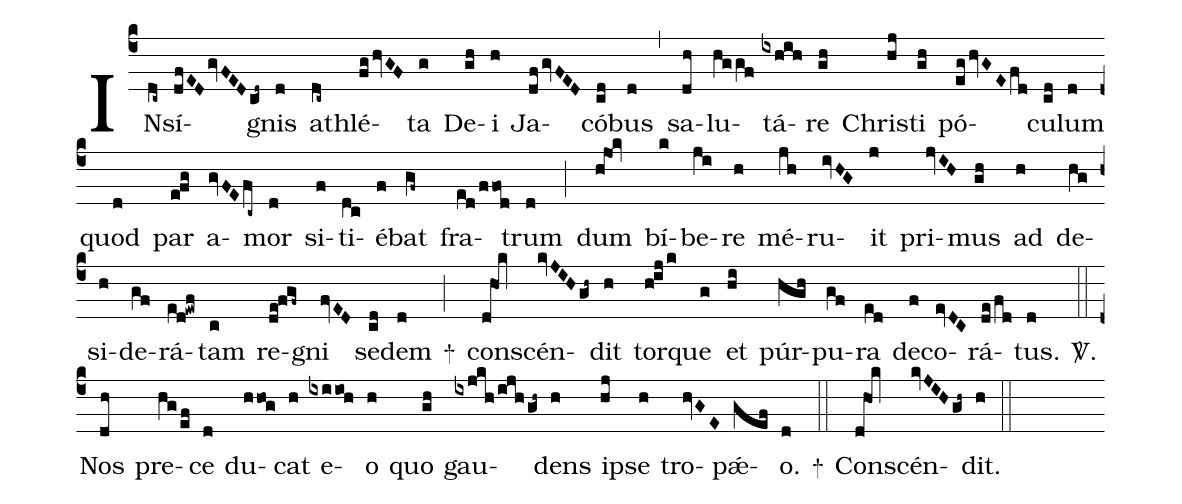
%%
(c4)
IN(dc~)sí(dfEDgvFEDcd~)gnis(d) a(dc~)thlé(fghvGF)ta(g) De(gh)i(h) Ja(dfgvFED)có(cd)bus(d) (,)
sa(dh)lu(hggf)tá(ixhih)re(gh) Chris(hj)ti(gh) pó(eghvGEfd)cu(cd)lum(d) quod(d) par(e!fg) a(gvFEfc~)mor(d) si(f)ti(dc)é(f)bat(gf~) fra(ed/ffod)trum(d) (;)
dum(hjOk) bí(k)be(ji)re(h) mé(jh)ru(ivHG)it(j) pri(jvIH)mus(gh) ad(h) de(hg)si(h)de(gf)rá(ed!ewf)tam(c) re(de!fgf~)gni(fvED) se(cd)dem(d) +(;)
con(dhOk)scén(kvJIHgh~)dit(h) tor(hijk)que(g) et(hi) púr(hgh)pu(gf)ra(ed) de(f)co(evDC)rá(de/fd)tus.(d) <sp>V/</sp>.(::)
Nos(dh) pre(hgef)ce(d) du(hhog)cat(h) e(ixiioh)o(h) quo(gh) gau(ixjkh/ijh/gh~)dens(h) ip(hj)se(h) tro(hvGE)pǽ(gef)o.(d) +(::)
% Con(dhOk)scén(kvJIHgh~)dit.(h) <sp>V/</sp>.(::)
% Gló(h)ri(h)a(hg/hg/gO1f) Pa(hf)tri,(gh) et(gh) Fí(ixh)li(h/iiO1h)o,(h) (;)
% et(h) Spi(h)rí(hg/hg)tu(gf)i(ixf!gwhg/hih) San(hvGFE)cto.(gf) +(::)
Con(dhOk)scén(kvJIHgh~)dit.(h) (::)
